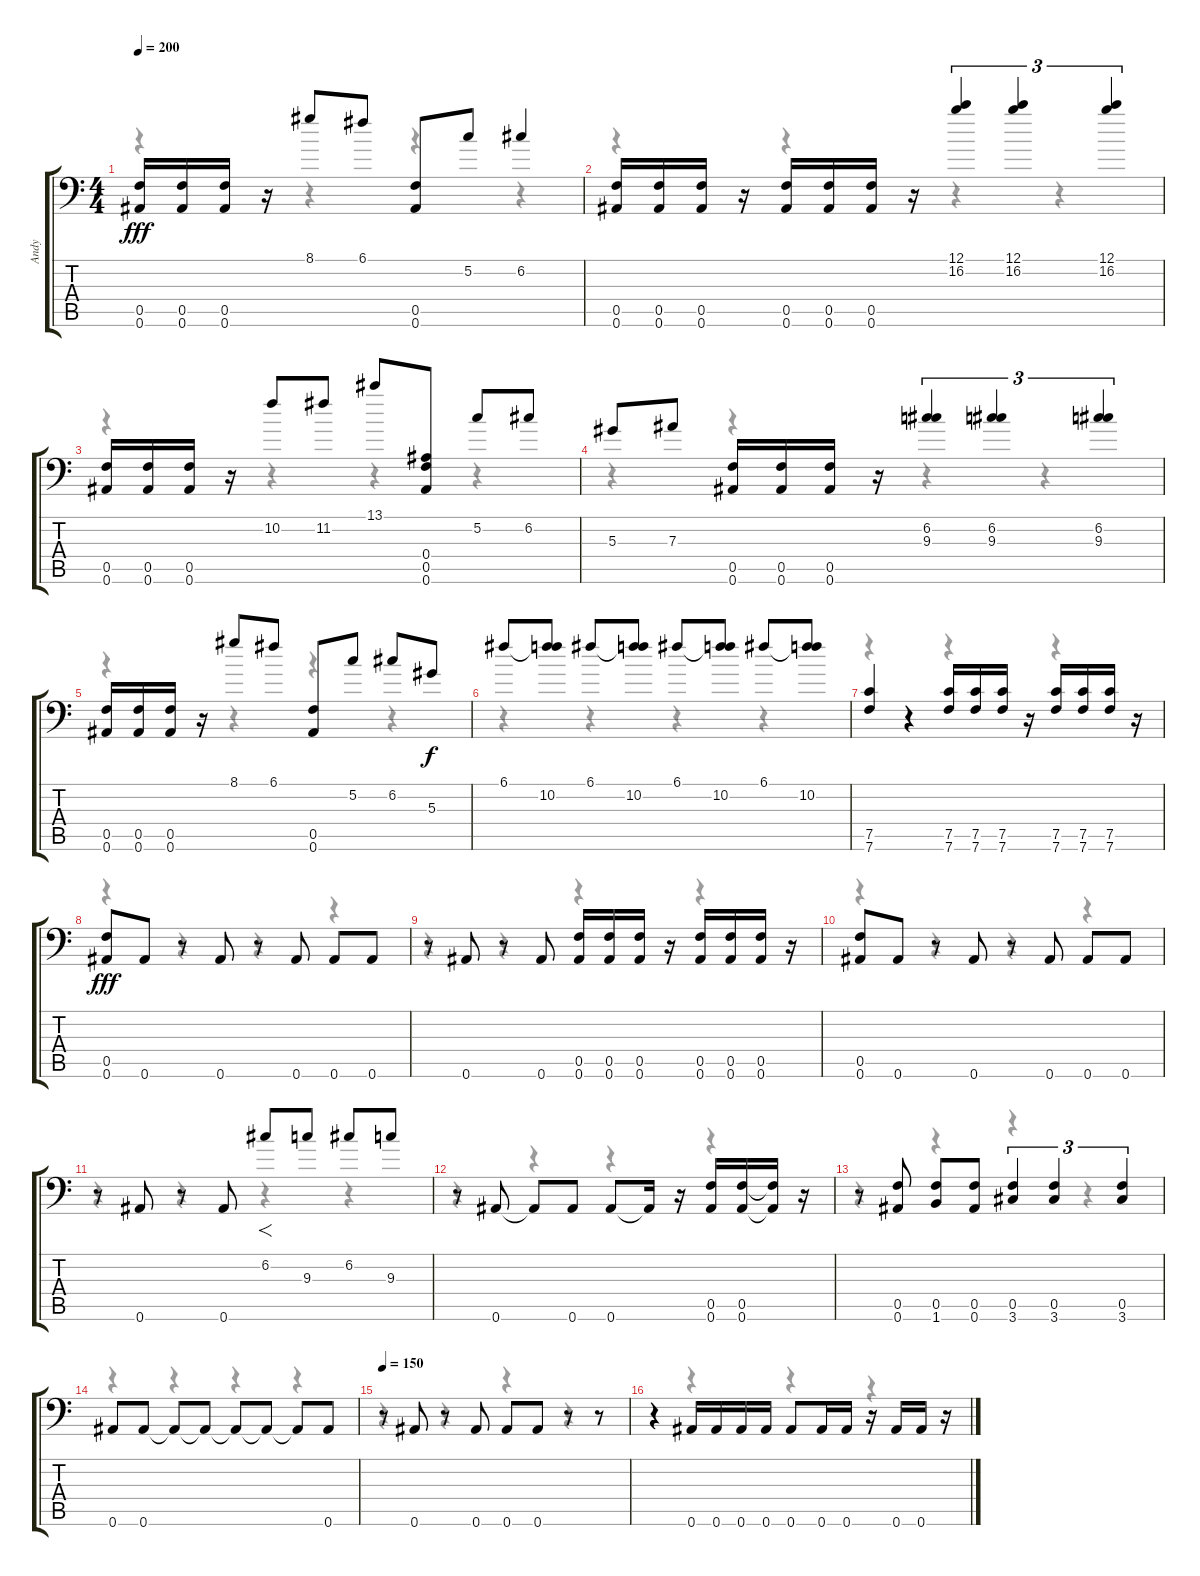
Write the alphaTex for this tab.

\track ("Andy" "Andy") {instrument distortionguitar}
\staff {score tabs}
\tuning (C4 G3 Eb3 Bb2 F2 Bb1) {hide}
\voice
\ts (4 4)
\tempo 200
\clef f4
\ks c
(0.5 0.6).16{dy fff} (0.5 0.6).16 (0.5 0.6).16 r.16 8.1.8 6.1.8 (0.5 0.6).8 5.2.8 6.2.4 |
(0.5 0.6).16 (0.5 0.6).16 (0.5 0.6).16 r.16 (0.5 0.6).16 (0.5 0.6).16 (0.5 0.6).16 r.16 (12.1 16.2).4{tu (3 2)} (12.1 16.2).4{tu (3 2)} (12.1 16.2).4{tu (3 2)} |
(0.5 0.6).16 (0.5 0.6).16 (0.5 0.6).16 r.16 10.2.8 11.2.8 13.1.8 (0.4 0.5 0.6).8 5.2.8 6.2.8 |
5.3.8 7.3.8 (0.5 0.6).16 (0.5 0.6).16 (0.5 0.6).16 r.16 (6.2 9.3).4{tu (3 2)} (6.2 9.3).4{tu (3 2)} (6.2 9.3).4{tu (3 2)} |
(0.5 0.6).16 (0.5 0.6).16 (0.5 0.6).16 r.16 8.1.8 6.1.8 (0.5 0.6).8 5.2.8 6.2.8 5.3.8{dy f} |
6.1.8 (6.1{t} 10.2).8 6.1.8 (6.1{t} 10.2).8 6.1.8 (6.1{t} 10.2).8 6.1.8 (6.1{t} 10.2).8 |
(7.5 7.6).4 r.4 (7.5 7.6).16 (7.5 7.6).16 (7.5 7.6).16 r.16 (7.5 7.6).16 (7.5 7.6).16 (7.5 7.6).16 r.16 |
(0.5 0.6).8{dy fff} 0.6.8 r.8 0.6.8 r.8 0.6.8 0.6.8 0.6.8 |
r.8 0.6.8 r.8 0.6.8 (0.5 0.6).16 (0.5 0.6).16 (0.5 0.6).16 r.16 (0.5 0.6).16 (0.5 0.6).16 (0.5 0.6).16 r.16 |
(0.5 0.6).8 0.6.8 r.8 0.6.8 r.8 0.6.8 0.6.8 0.6.8 |
r.8 0.6.8 r.8 0.6.8 6.2.8{f} 9.3.8 6.2.8 9.3.8 |
r.8 0.6.8 0.6{t}.8 0.6.8 0.6.8 0.6{t}.16 r.16 (0.5 0.6).16 (0.5 0.6).16 (0.5{t} 0.6{t}).16 r.16 |
r.8 (0.5 0.6).8 (0.5 1.6).8 (0.5 0.6).8 (0.5 3.6).4{tu (3 2)} (0.5 3.6).4{tu (3 2)} (0.5 3.6).4{tu (3 2)} |
0.6.8 0.6.8 0.6{t}.8 0.6{t}.8 0.6{t}.8 0.6{t}.8 0.6{t}.8 0.6.8 |
\tempo 150
r.8 0.6.8 r.8 0.6.8 0.6.8 0.6.8 r.8 r.8 |
r.4 0.6.16 0.6.16 0.6.16 0.6.16 0.6.8 0.6.16 0.6.16 r.16 0.6.16 0.6.16 r.16
\voice
\clef f4
\ottava regular
\simile none
\ks c
r.4{dy f} r.4 r.4 r.4 |
r.4 r.4 r.4 r.4 |
r.4 r.4 r.4 r.4 |
r.4 r.4 r.4 r.4 |
r.4 r.4 r.4 r.4 |
r.4 r.4 r.4 r.4 |
r.4 r.4 r.4 r.4 |
r.4 r.4 r.4 r.4 |
r.4 r.4 r.4 r.4 |
r.4 r.4 r.4 r.4 |
r.4 r.4 r.4 r.4 |
r.4 r.4 r.4 r.4 |
r.4 r.4 r.4 r.4 |
r.4 r.4 r.4 r.4 |
r.4 r.4 r.4 r.4 |
r.4 r.4 r.4 r.4
